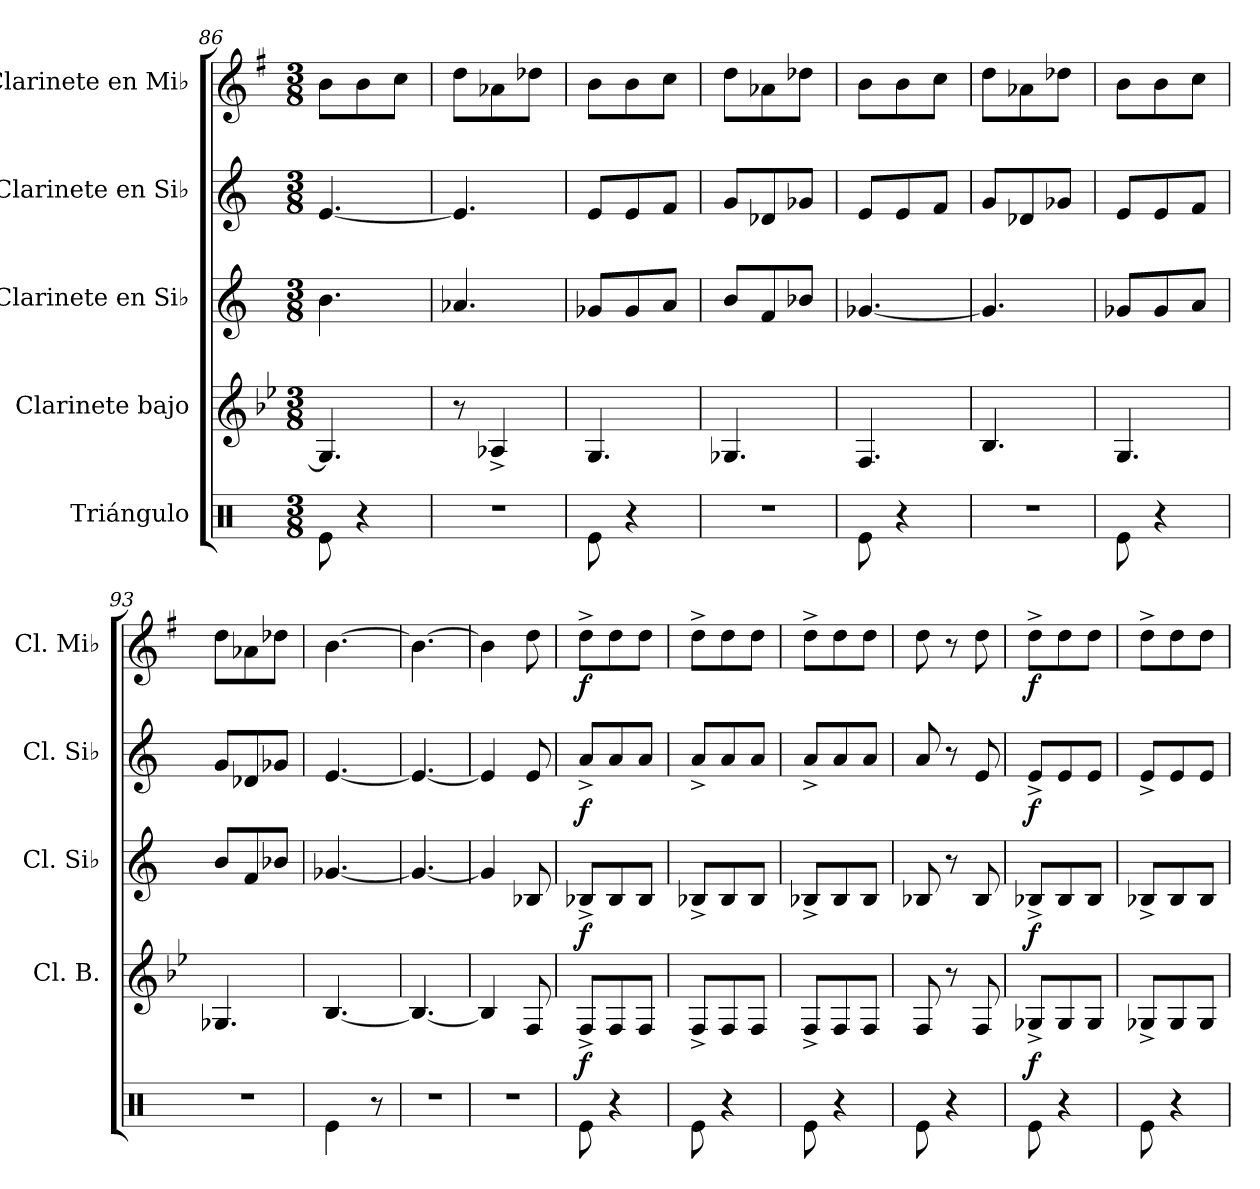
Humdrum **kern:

**kern	**kern	**dynam	**kern	**dynam	**kern	**dynam	**kern	**dynam
*part5	*part4	*part4	*part3	*part3	*part2	*part2	*part1	*part1
*staff5	*staff4	*staff4	*staff3	*staff3	*staff2	*staff2	*staff1	*staff1
*I"Triángulo	*I"Clarinete bajo	*	*I"Clarinete en Si♭	*	*I"Clarinete en Si♭	*	*I"Clarinete en Mi♭	*
*	*I'Cl. B.	*	*I'Cl. Si♭	*	*I'Cl. Si♭	*	*I'Cl. Mi♭	*
*clefX	*clefG2	*	*clefG2	*	*clefG2	*	*clefG2	*
*	*ITrd8c14	*	*ITrd1c2	*	*ITrd1c2	*	*ITrd-2c-3	*
*k[]	*k[b-e-]	*	*k[b-e-]	*	*k[b-e-]	*	*k[b-e-]	*
*M3/8	*M3/8	*	*M3/8	*	*M3/8	*	*M3/8	*
=86	=86	=86	=86	=86	=86	=86	=86	=86
8Re\	4.GG/]	.	4.a\	.	[4.d/	.	8dd\L	.
4r	.	.	.	.	.	.	8dd\	.
.	.	.	.	.	.	.	8ee-\J	.
!!LO:LB:g=z
=87	=87	=87	=87	=87	=87	=87	=87	=87
4.r	8r	.	4.g-X/	.	4.d/]	.	8ff\L	.
.	4AA-X^/	.	.	.	.	.	8cc-X\	.
.	.	.	.	.	.	.	8ff-X\J	.
=88	=88	=88	=88	=88	=88	=88	=88	=88
8Re\	4.GG/	.	8f-X/L	.	8d/L	.	8dd\L	.
4r	.	.	8f-/	.	8d/	.	8dd\	.
.	.	.	8g/J	.	8e-/J	.	8ee-\J	.
=89	=89	=89	=89	=89	=89	=89	=89	=89
4.r	4.GG-X/	.	8a/L	.	8f/L	.	8ff\L	.
.	.	.	8e-/	.	8c-X/	.	8cc-X\	.
.	.	.	8a-X/J	.	8f-X/J	.	8ff-X\J	.
=90	=90	=90	=90	=90	=90	=90	=90	=90
8Re\	4.FF/	.	[4.f-X/	.	8d/L	.	8dd\L	.
4r	.	.	.	.	8d/	.	8dd\	.
.	.	.	.	.	8e-/J	.	8ee-\J	.
=91	=91	=91	=91	=91	=91	=91	=91	=91
4.r	4.BB-/	.	4.f-/]	.	8f/L	.	8ff\L	.
.	.	.	.	.	8c-X/	.	8cc-X\	.
.	.	.	.	.	8f-X/J	.	8ff-X\J	.
=92	=92	=92	=92	=92	=92	=92	=92	=92
8Re\	4.GG/	.	8f-X/L	.	8d/L	.	8dd\L	.
4r	.	.	8f-/	.	8d/	.	8dd\	.
.	.	.	8g/J	.	8e-/J	.	8ee-\J	.
=93	=93	=93	=93	=93	=93	=93	=93	=93
4.r	4.GG-X/	.	8a/L	.	8f/L	.	8ff\L	.
.	.	.	8e-/	.	8c-X/	.	8cc-X\	.
.	.	.	8a-X/J	.	8f-X/J	.	8ff-X\J	.
=94	=94	=94	=94	=94	=94	=94	=94	=94
4Re\	[4.BB-/	.	[4.f-X/	.	[4.d/	.	[4.dd\	.
8r	.	.	.	.	.	.	.	.
=95	=95	=95	=95	=95	=95	=95	=95	=95
4.r	4.BB-/_	.	4.f-/_	.	4.d/_	.	4.dd\_	.
=96	=96	=96	=96	=96	=96	=96	=96	=96
4.r	4BB-/]	.	4f-/]	.	4d/]	.	4dd\]	.
.	8FF/	.	8A-X/	.	8d/	.	8ff\	.
!!LO:PB:g=z
=97	=97	=97	=97	=97	=97	=97	=97	=97
!	!	!LO:DY:b	!	!LO:DY:b	!	!LO:DY:b	!	!LO:DY:b
8Re\	8FF^/L	f	8A-X^/L	f	8g^/L	f	8ff^\L	f
4r	8FF/	.	8A-/	.	8g/	.	8ff\	.
.	8FF/J	.	8A-/J	.	8g/J	.	8ff\J	.
=98	=98	=98	=98	=98	=98	=98	=98	=98
8Re\	8FF^/L	.	8A-X^/L	.	8g^/L	.	8ff^\L	.
4r	8FF/	.	8A-/	.	8g/	.	8ff\	.
.	8FF/J	.	8A-/J	.	8g/J	.	8ff\J	.
=99	=99	=99	=99	=99	=99	=99	=99	=99
8Re\	8FF^/L	.	8A-X^/L	.	8g^/L	.	8ff^\L	.
4r	8FF/	.	8A-/	.	8g/	.	8ff\	.
.	8FF/J	.	8A-/J	.	8g/J	.	8ff\J	.
=100	=100	=100	=100	=100	=100	=100	=100	=100
8Re\	8FF/	.	8A-X/	.	8g/	.	8ff\	.
4r	8r	.	8r	.	8r	.	8r	.
.	8FF/	.	8A-/	.	8d/	.	8ff\	.
=101	=101	=101	=101	=101	=101	=101	=101	=101
!	!	!LO:DY:b	!	!LO:DY:b	!	!LO:DY:b	!	!LO:DY:b
8Re\	8GG-X^/L	f	8A-X^/L	f	8d^/L	f	8ff^\L	f
4r	8GG-/	.	8A-/	.	8d/	.	8ff\	.
.	8GG-/J	.	8A-/J	.	8d/J	.	8ff\J	.
=102	=102	=102	=102	=102	=102	=102	=102	=102
8Re\	8GG-X^/L	.	8A-X^/L	.	8d^/L	.	8ff^\L	.
4r	8GG-/	.	8A-/	.	8d/	.	8ff\	.
.	8GG-/J	.	8A-/J	.	8d/J	.	8ff\J	.
=	=	=	=	=	=	=	=	=
*-	*-	*-	*-	*-	*-	*-	*-	*-
